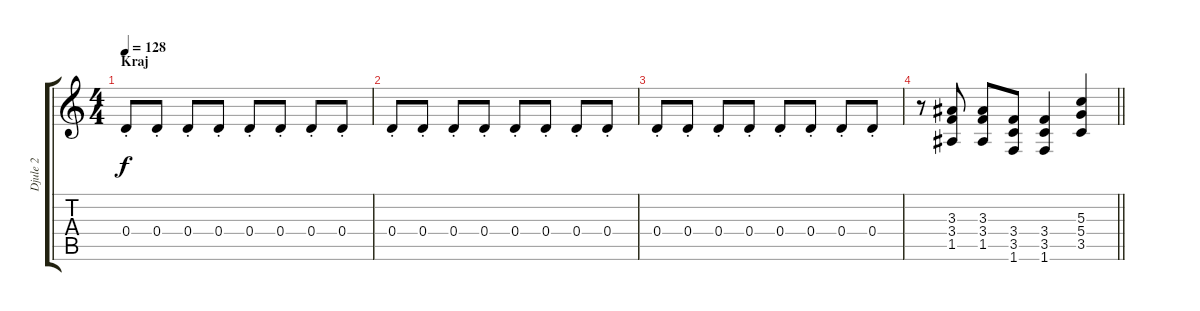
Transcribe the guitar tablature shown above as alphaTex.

\track ("Djule 2" "Djule 2") {instrument overdrivenguitar}
\staff {score tabs}
\tuning (E4 B3 G3 D3 A2 E2) {hide}
\ts (4 4)
\section ("" "Kraj")
\tempo 128
\clef g2
\ks c
0.4{st}.8{dy f volume 11} 0.4{st}.8 0.4{st}.8 0.4{st}.8 0.4{st}.8 0.4{st}.8 0.4{st}.8 0.4{st}.8 |
0.4{st}.8 0.4{st}.8 0.4{st}.8 0.4{st}.8 0.4{st}.8 0.4{st}.8 0.4{st}.8 0.4{st}.8 |
0.4{st}.8 0.4{st}.8 0.4{st}.8 0.4{st}.8 0.4{st}.8 0.4{st}.8 0.4{st}.8 0.4{st}.8 |
\barLineRight lightlight
r.8{instrument distortionguitar} (3.3 3.4 1.5).8 (3.3 3.4 1.5).8 (3.4 3.5 1.6).8 (3.4 3.5 1.6).4 (5.3 5.4 3.5).4
